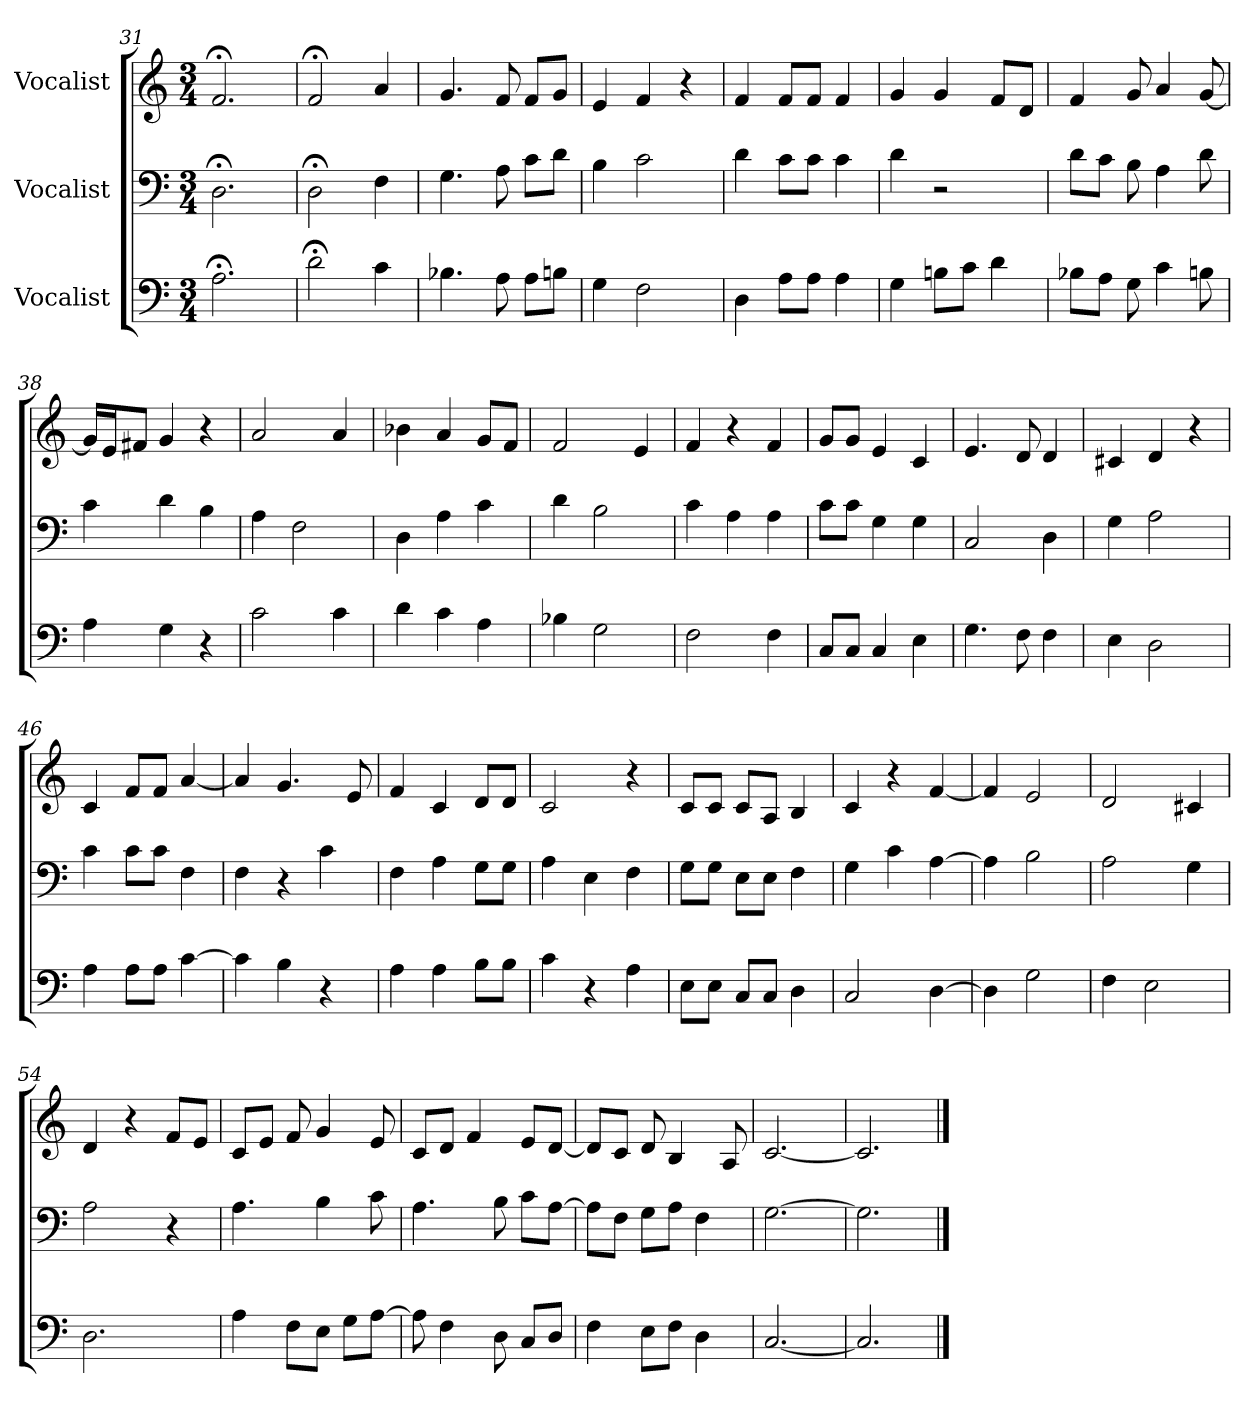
**kern	**kern	**kern
*part3	*part2	*part1
*staff3	*staff2	*staff1
*I"Vocalist	*I"Vocalist	*I"Vocalist
*M3/4	*M3/4	*M3/4
=31	=31	=31
2.A;<	2.D;<	2.f;<
=32	=32	=32
2d;<	2D;<	2f;<
4c	4F	4a
=33	=33	=33
4.B-X	4.G	4.g
8A	8A	8f
8AL	8cL	8fL
8BnJ	8dJ	8gJ
=34	=34	=34
4G	4B	4e
2F	2c	4f
.	.	4r
=35	=35	=35
4D	4d	4f
8AL	8cL	8fL
8AJ	8cJ	8fJ
4A	4c	4f
=36	=36	=36
4G	4d	4g
8BnL	2r	4g
8cJ	.	.
4d	.	8fL
.	.	8dJ
=37	=37	=37
8B-XL	8dL	4f
8AJ	8cJ	.
8G	8B	8g
4c	4A	4a
8Bn	8d	[8g
=38	=38	=38
4A	4c	16gLL]
.	.	16eJ
.	.	8f#XJ
4G	4d	4g
4r	4B	4r
=39	=39	=39
2c	4A	2a
.	2F	.
4c	.	4a
=40	=40	=40
4d	4D	4b-X
4c	4A	4a
4A	4c	8gL
.	.	8fJ
=41	=41	=41
4B-X	4d	2f
2G	2B	.
.	.	4e
=42	=42	=42
2F	4c	4f
.	4A	4r
4F	4A	4f
=43	=43	=43
8CL	8cL	8gL
8CJ	8cJ	8gJ
4C	4G	4e
4E	4G	4c
=44	=44	=44
4.G	2C	4.e
8F	.	8d
4F	4D	4d
=45	=45	=45
4E	4G	4c#X
2D	2A	4d
.	.	4r
=46	=46	=46
4A	4c	4c
8AL	8cL	8fL
8AJ	8cJ	8fJ
[4c	4F	[4a
=47	=47	=47
4c]	4F	4a]
4B	4r	4.g
4r	4c	.
.	.	8e
=48	=48	=48
4A	4F	4f
4A	4A	4c
8BL	8GL	8dL
8BJ	8GJ	8dJ
=49	=49	=49
4c	4A	2c
4r	4E	.
4A	4F	4r
=50	=50	=50
8EL	8GL	8cL
8EJ	8GJ	8cJ
8CL	8EL	8cL
8CJ	8EJ	8AJ
4D	4F	4B
=51	=51	=51
2C	4G	4c
.	4c	4r
[4D	[4A	[4f
=52	=52	=52
4D]	4A]	4f]
2G	2B	2e
=53	=53	=53
4F	2A	2d
2E	.	.
.	4G	4c#X
=54	=54	=54
2.D	2A	4d
.	.	4r
.	4r	8fL
.	.	8eJ
=55	=55	=55
4A	4.A	8cL
.	.	8eJ
8FL	.	8f
8EJ	4B	4g
8GL	.	.
[8AJ	8c	8e
=56	=56	=56
8A]	4.A	8cL
4F	.	8dJ
.	.	4f
8D	8B	.
8CL	8cL	8eL
8DJ	[8AJ	[8dJ
=57	=57	=57
4F	8AL]	8dL]
.	8FJ	8cJ
8EL	8GL	8d
8FJ	8AJ	4B
4D	4F	.
.	.	8A
=58	=58	=58
[2.C	[2.G	[2.c
=59	=59	=59
2.C]	2.G]	2.c]
==	==	==
*-	*-	*-
